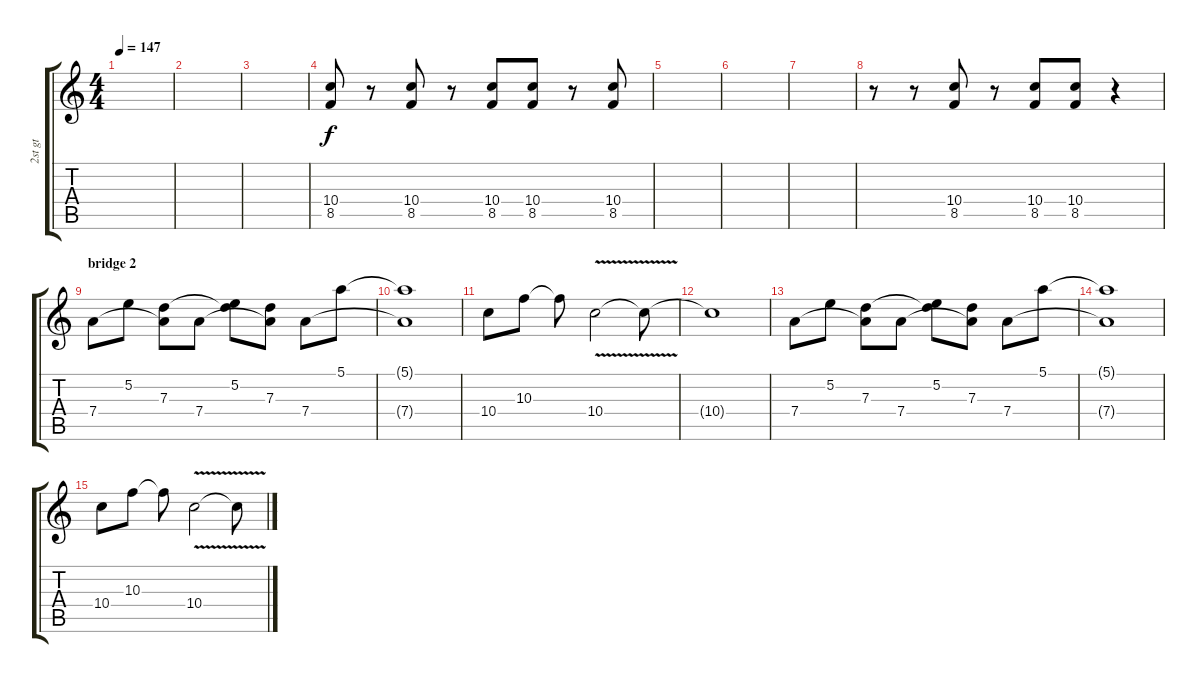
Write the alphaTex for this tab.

\track ("2st gt" "2st gt") {instrument distortionguitar}
\staff {score tabs}
\tuning (E4 B3 G3 D3 A2 E2) {hide}
\ts (4 4)
\tempo 147
\clef g2
\ks c
|
|
|
(10.4 8.5).8{volume 8} r.8 (10.4 8.5).8 r.8 (10.4 8.5).8 (10.4 8.5).8 r.8 (10.4 8.5).8 |
|
|
|
r.8{volume 8} r.8 (10.4 8.5).8 r.8 (10.4 8.5).8 (10.4 8.5).8 r.4 |
\section ("" "bridge 2")
7.4.8 5.2.8 (7.3 7.4{t}).8 7.4.8 (5.2 7.3{t}).8 (7.3 7.4{t}).8 7.4.8 5.1.8 |
(5.1{t} 7.4{t}).1 |
10.4.8 10.3.8 10.3{t}.8 10.4{v}.2 10.4{t}.8 |
10.4{t}.1 |
7.4.8 5.2.8 (7.3 7.4{t}).8 7.4.8 (5.2 7.3{t}).8 (7.3 7.4{t}).8 7.4.8 5.1.8 |
(5.1{t} 7.4{t}).1 |
10.4.8 10.3.8 10.3{t}.8 10.4{v}.2 10.4{t}.8
